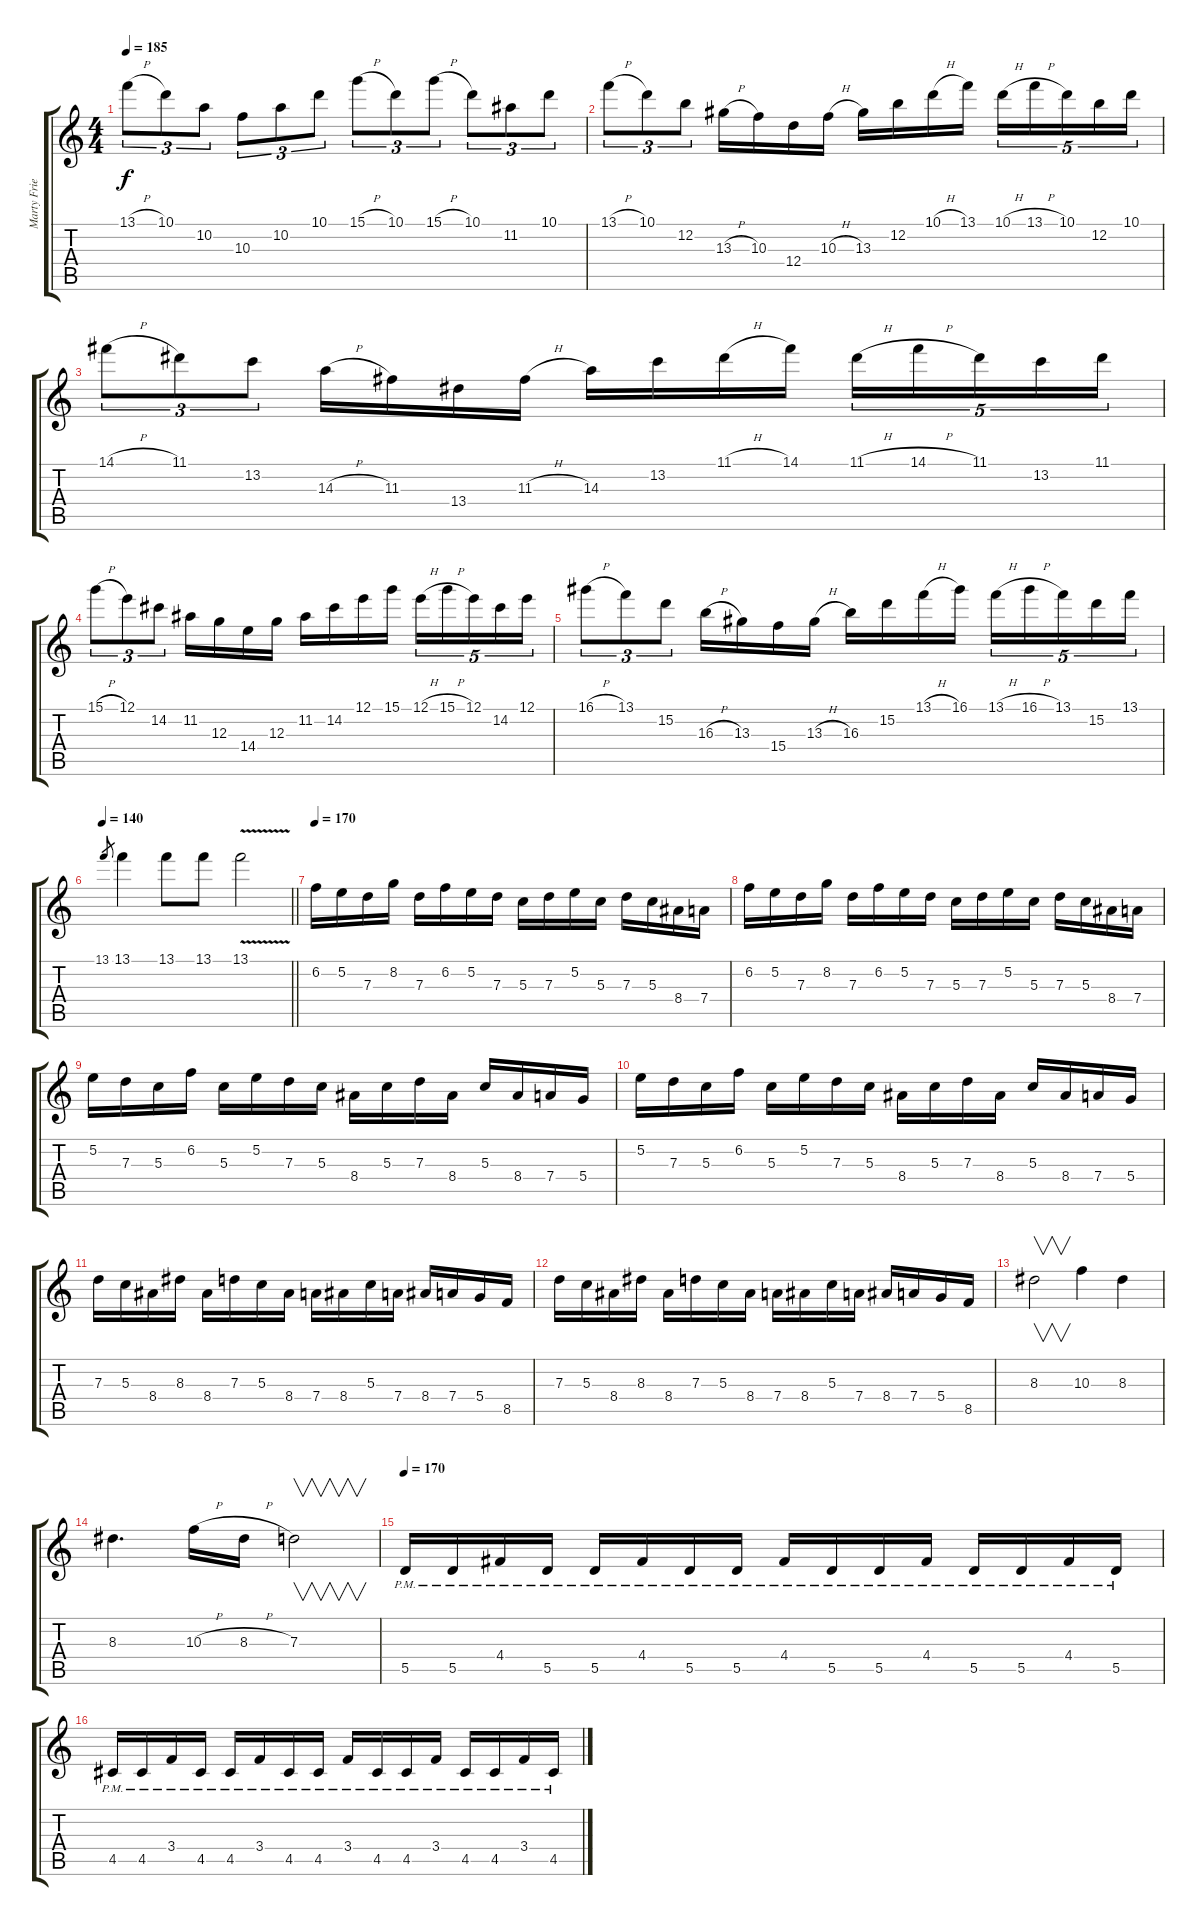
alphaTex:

\track ("Marty Friedman" "Marty Frie") {instrument distortionguitar}
\staff {score tabs}
\tuning (E4 B3 G3 D3 A2 E2) {hide}
\ts (4 4)
\tempo 185
\clef g2
\ks c
13.1{h}.8{tu (3 2) dy f} 10.1.8{tu (3 2)} 10.2.8{tu (3 2)} 10.3.8{tu (3 2)} 10.2.8{tu (3 2)} 10.1.8{tu (3 2)} 15.1{h}.8{tu (3 2)} 10.1.8{tu (3 2)} 15.1{h}.8{tu (3 2)} 10.1.8{tu (3 2)} 11.2.8{tu (3 2)} 10.1.8{tu (3 2)} |
13.1{h}.8{tu (3 2)} 10.1.8{tu (3 2)} 12.2.8{tu (3 2)} 13.3{h}.16 10.3.16 12.4.16 10.3{h}.16 13.3.16 12.2.16 10.1{h}.16 13.1.16 10.1{h}.16{tu (5 4)} 13.1{h}.16{tu (5 4)} 10.1.16{tu (5 4)} 12.2.16{tu (5 4)} 10.1.16{tu (5 4)} |
14.1{h}.8{tu (3 2)} 11.1.8{tu (3 2)} 13.2.8{tu (3 2)} 14.3{h}.16 11.3.16 13.4.16 11.3{h}.16 14.3.16 13.2.16 11.1{h}.16 14.1.16 11.1{h}.16{tu (5 4)} 14.1{h}.16{tu (5 4)} 11.1.16{tu (5 4)} 13.2.16{tu (5 4)} 11.1.16{tu (5 4)} |
15.1{h}.8{tu (3 2)} 12.1.8{tu (3 2)} 14.2.8{tu (3 2)} 11.2.16 12.3.16 14.4.16 12.3.16 11.2.16 14.2.16 12.1.16 15.1.16 12.1{h}.16{tu (5 4)} 15.1{h}.16{tu (5 4)} 12.1.16{tu (5 4)} 14.2.16{tu (5 4)} 12.1.16{tu (5 4)} |
16.1{h}.8{tu (3 2)} 13.1.8{tu (3 2)} 15.2.8{tu (3 2)} 16.3{h}.16 13.3.16 15.4.16 13.3{h}.16 16.3.16 15.2.16 13.1{h}.16 16.1.16 13.1{h}.16{tu (5 4)} 16.1{h}.16{tu (5 4)} 13.1.16{tu (5 4)} 15.2.16{tu (5 4)} 13.1.16{tu (5 4)} |
\tempo 140
\barLineRight lightlight
13.1.8{gr} 13.1.4 13.1.8 13.1.8 13.1{v}.2 |
\tempo 170
6.2.16 5.2.16 7.3.16 8.2.16 7.3.16 6.2.16 5.2.16 7.3.16 5.3.16 7.3.16 5.2.16 5.3.16 7.3.16 5.3.16 8.4.16 7.4.16 |
6.2.16 5.2.16 7.3.16 8.2.16 7.3.16 6.2.16 5.2.16 7.3.16 5.3.16 7.3.16 5.2.16 5.3.16 7.3.16 5.3.16 8.4.16 7.4.16 |
5.2.16 7.3.16 5.3.16 6.2.16 5.3.16 5.2.16 7.3.16 5.3.16 8.4.16 5.3.16 7.3.16 8.4.16 5.3.16 8.4.16 7.4.16 5.4.16 |
5.2.16 7.3.16 5.3.16 6.2.16 5.3.16 5.2.16 7.3.16 5.3.16 8.4.16 5.3.16 7.3.16 8.4.16 5.3.16 8.4.16 7.4.16 5.4.16 |
7.3.16 5.3.16 8.4.16 8.3.16 8.4.16 7.3.16 5.3.16 8.4.16 7.4.16 8.4.16 5.3.16 7.4.16 8.4.16 7.4.16 5.4.16 8.5.16 |
7.3.16 5.3.16 8.4.16 8.3.16 8.4.16 7.3.16 5.3.16 8.4.16 7.4.16 8.4.16 5.3.16 7.4.16 8.4.16 7.4.16 5.4.16 8.5.16 |
8.3.2{v} 10.3.4 8.3.4 |
8.3.4{d} 10.3{h}.16 8.3{h}.16 7.3.2{v} |
\tempo 170
5.5{pm}.16 5.5{pm}.16 4.4{pm}.16 5.5{pm}.16 5.5{pm}.16 4.4{pm}.16 5.5{pm}.16 5.5{pm}.16 4.4{pm}.16 5.5{pm}.16 5.5{pm}.16 4.4{pm}.16 5.5{pm}.16 5.5{pm}.16 4.4{pm}.16 5.5{pm}.16 |
4.5{pm}.16 4.5{pm}.16 3.4{pm}.16 4.5{pm}.16 4.5{pm}.16 3.4{pm}.16 4.5{pm}.16 4.5{pm}.16 3.4{pm}.16 4.5{pm}.16 4.5{pm}.16 3.4{pm}.16 4.5{pm}.16 4.5{pm}.16 3.4{pm}.16 4.5{pm}.16
